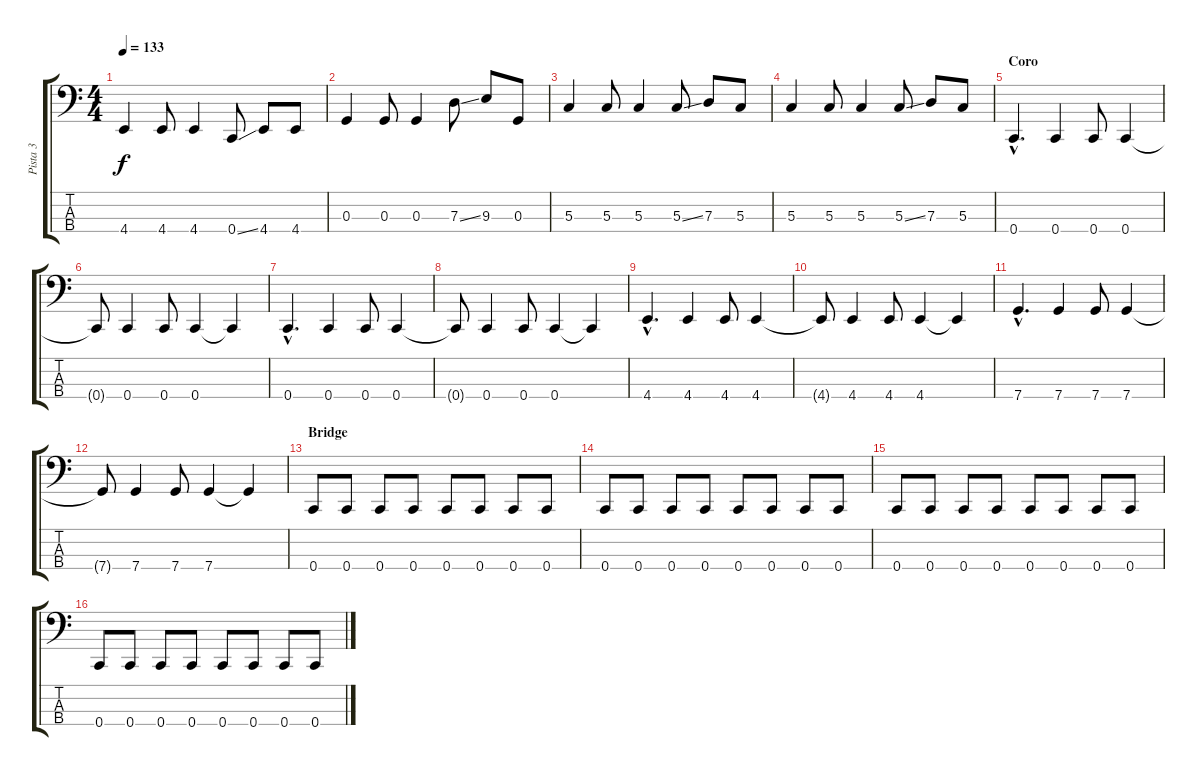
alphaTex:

\track ("Pista 3" "Pista 3") {instrument electricbasspick}
\staff {score tabs}
\tuning (F2 C2 G1 C1) {hide}
\ts (4 4)
\tempo 133
\clef f4
\ks c
4.4.4{dy f} 4.4.8 4.4.4 0.4{ss}.8 4.4.8 4.4.8 |
0.3.4 0.3.8 0.3.4 7.3{ss}.8 9.3.8 0.3.8 |
5.3.4 5.3.8 5.3.4 5.3{ss}.8 7.3.8 5.3.8 |
5.3.4 5.3.8 5.3.4 5.3{ss}.8 7.3.8 5.3.8 |
\section ("" "Coro")
0.4{hac}.4{d} 0.4.4 0.4.8 0.4.4 |
0.4{t}.8 0.4.4 0.4.8 0.4.4 0.4{t}.4 |
0.4{hac}.4{d} 0.4.4 0.4.8 0.4.4 |
0.4{t}.8 0.4.4 0.4.8 0.4.4 0.4{t}.4 |
4.4{hac}.4{d} 4.4.4 4.4.8 4.4.4 |
4.4{t}.8 4.4.4 4.4.8 4.4.4 4.4{t}.4 |
7.4{hac}.4{d} 7.4.4 7.4.8 7.4.4 |
7.4{t}.8 7.4.4 7.4.8 7.4.4 7.4{t}.4 |
\section ("" "Bridge")
0.4.8 0.4.8 0.4.8 0.4.8 0.4.8 0.4.8 0.4.8 0.4.8 |
0.4.8 0.4.8 0.4.8 0.4.8 0.4.8 0.4.8 0.4.8 0.4.8 |
0.4.8 0.4.8 0.4.8 0.4.8 0.4.8 0.4.8 0.4.8 0.4.8 |
0.4.8 0.4.8 0.4.8 0.4.8 0.4.8 0.4.8 0.4.8 0.4.8
